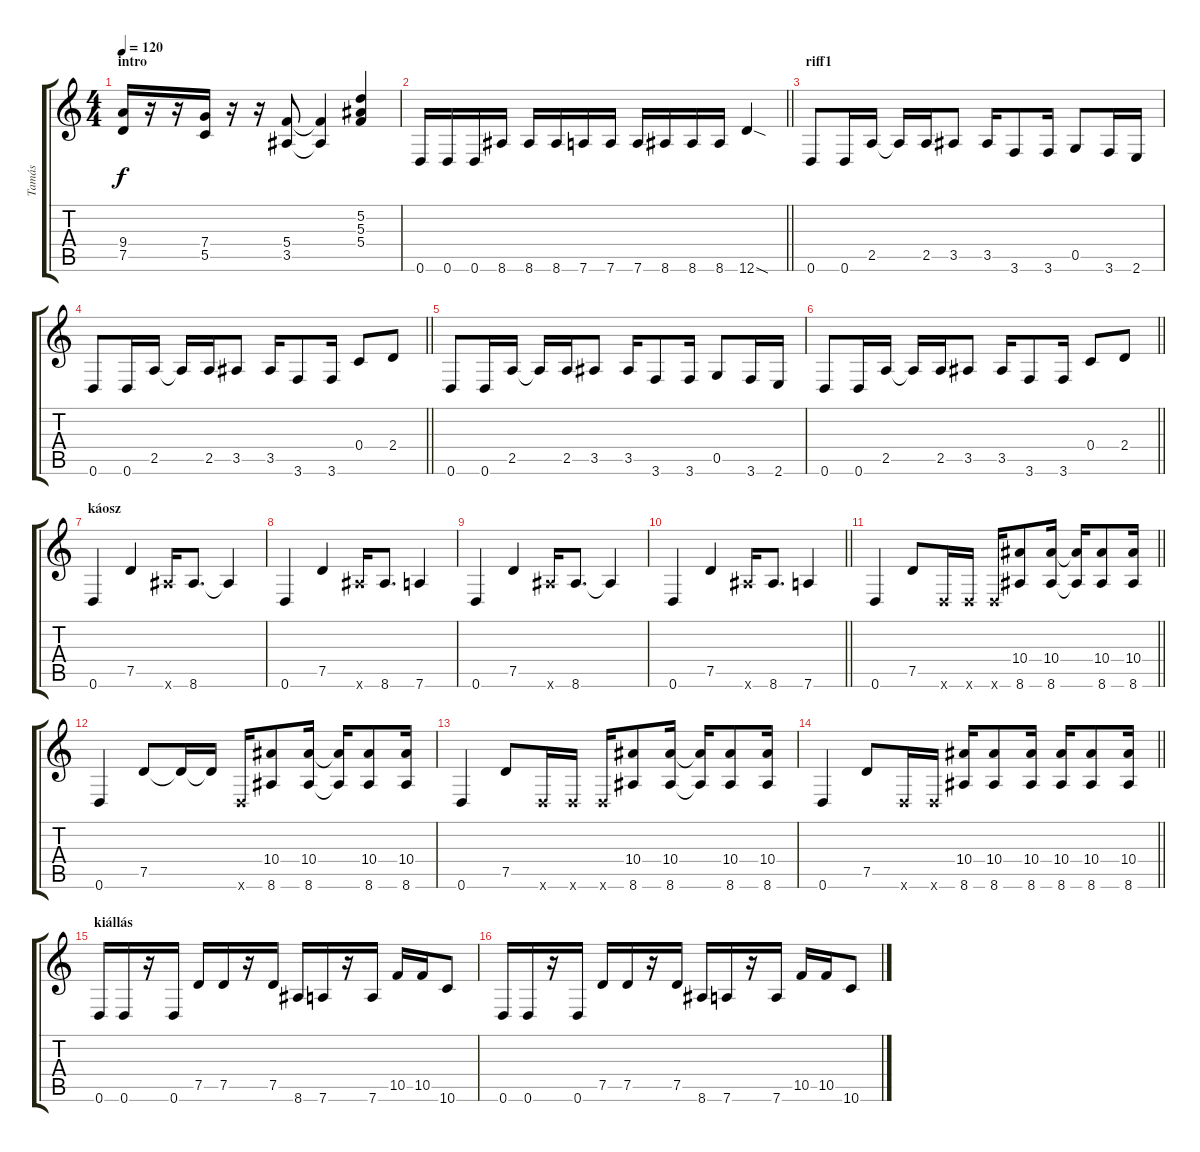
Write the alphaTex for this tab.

\track ("Tamás" "Tamás") {instrument distortionguitar}
\staff {score tabs}
\tuning (D4 A3 F3 C3 G2 D2) {hide}
\ts (4 4)
\section ("" "intro")
\tempo 120
\clef g2
\ks c
(9.4 7.5).16{dy f instrument distortionguitar} r.16 r.16 (7.4 5.5).16 r.16 r.16 (5.4 3.5).8 (5.4{t} 3.5{t}).4 (5.2 5.3 5.4).4 |
\barLineRight lightlight
0.6.16 0.6.16 0.6.16 8.6.16 8.6.16 8.6.16 7.6.16 7.6.16 7.6.16 8.6.16 8.6.16 8.6.16 12.6{sod}.4 |
\section ("" "riff1")
0.6.8 0.6.16 2.5.16 2.5{t}.16 2.5.16 3.5.8 3.5.16 3.6.8 3.6.16 0.5.8 3.6.16 2.6.16 |
\barLineRight lightlight
0.6.8 0.6.16 2.5.16 2.5{t}.16 2.5.16 3.5.8 3.5.16 3.6.8 3.6.16 0.4.8 2.4.8 |
\section ("" "")
0.6.8 0.6.16 2.5.16 2.5{t}.16 2.5.16 3.5.8 3.5.16 3.6.8 3.6.16 0.5.8 3.6.16 2.6.16 |
\barLineRight lightlight
0.6.8 0.6.16 2.5.16 2.5{t}.16 2.5.16 3.5.8 3.5.16 3.6.8 3.6.16 0.4.8 2.4.8 |
\section ("" "káosz")
0.6.4 7.5.4 8.6{x}.16 8.6.8{d} 8.6{t}.4 |
0.6.4 7.5.4 8.6{x}.16 8.6.8{d} 7.6.4 |
0.6.4 7.5.4 8.6{x}.16 8.6.8{d} 8.6{t}.4 |
\barLineRight lightlight
0.6.4 7.5.4 8.6{x}.16 8.6.8{d} 7.6.4 |
\barLineRight lightlight
0.6.4 7.5.8 0.6{x}.16 0.6{x}.16 0.6{x}.16 (10.4 8.6).8 (10.4 8.6).16 (10.4{t} 8.6{t}).16 (10.4 8.6).8 (10.4 8.6).16 |
0.6.4 7.5.8 7.5{t}.16 7.5{t}.16 0.6{x}.16 (10.4 8.6).8 (10.4 8.6).16 (10.4{t} 8.6{t}).16 (10.4 8.6).8 (10.4 8.6).16 |
0.6.4 7.5.8 0.6{x}.16 0.6{x}.16 0.6{x}.16 (10.4 8.6).8 (10.4 8.6).16 (10.4{t} 8.6{t}).16 (10.4 8.6).8 (10.4 8.6).16 |
\barLineRight lightlight
0.6.4 7.5.8 0.6{x}.16 0.6{x}.16 (10.4 8.6).16 (10.4 8.6).8 (10.4 8.6).16 (10.4 8.6).16 (10.4 8.6).8 (10.4 8.6).16 |
\section ("" "kiállás")
0.6.16 0.6.16 r.16 0.6.16 7.5.16 7.5.16 r.16 7.5.16 8.6.16 7.6.16 r.16 7.6.16 10.5.16 10.5.16 10.6.8 |
0.6.16 0.6.16 r.16 0.6.16 7.5.16 7.5.16 r.16 7.5.16 8.6.16 7.6.16 r.16 7.6.16 10.5.16 10.5.16 10.6.8
